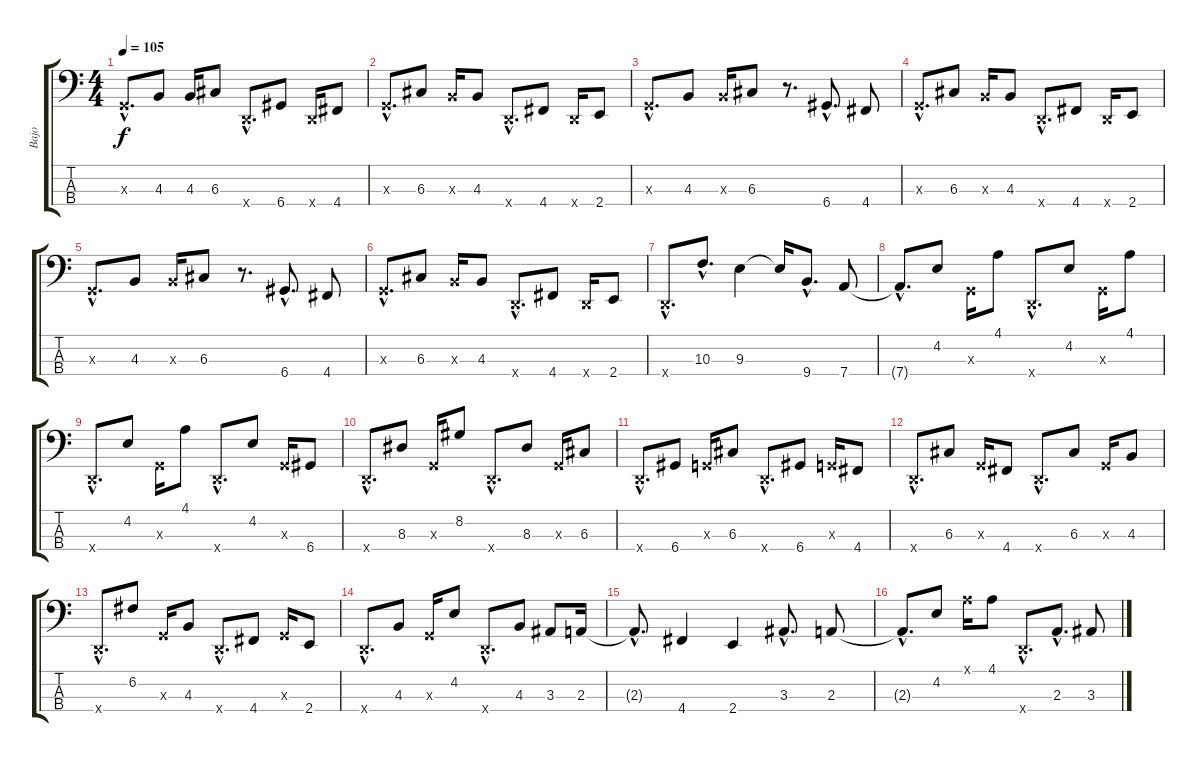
\track ("Bajo" "Bajo") {instrument electricbasspick}
\staff {score tabs}
\tuning (F2 C2 G1 D1) {hide}
\ts (4 4)
\tempo 105
\clef f4
\ks c
0.3{hac x}.8{d dy f} 4.3.8 4.3.16 6.3.8 0.4{hac x}.8{d} 6.4.8 0.4{x}.16 4.4.8 |
0.3{hac x}.8{d} 6.3.8 4.3{x}.16 4.3.8 0.4{hac x}.8{d} 4.4.8 0.4{x}.16 2.4.8 |
0.3{hac x}.8{d} 4.3.8 4.3{x}.16 6.3.8 r.8{d} 6.4{hac}.8{d} 4.4.8 |
0.3{hac x}.8{d} 6.3.8 4.3{x}.16 4.3.8 0.4{hac x}.8{d} 4.4.8 0.4{x}.16 2.4.8 |
0.3{hac x}.8{d} 4.3.8 4.3{x}.16 6.3.8 r.8{d} 6.4{hac}.8{d} 4.4.8 |
0.3{hac x}.8{d} 6.3.8 4.3{x}.16 4.3.8 0.4{hac x}.8{d} 4.4.8 0.4{x}.16 2.4.8 |
0.4{hac x}.8{d} 10.3{hac}.8{d} 9.3.4 9.3{t}.16 9.4{hac}.8{d} 7.4.8 |
7.4{hac t}.8{d} 4.2.8 0.3{x}.16 4.1.8 0.4{hac x}.8{d} 4.2.8 0.3{x}.16 4.1.8 |
0.4{hac x}.8{d} 4.2.8 0.3{x}.16 4.1.8 0.4{hac x}.8{d} 4.2.8 0.3{x}.16 6.4.8 |
0.4{hac x}.8{d} 8.3.8 0.3{x}.16 8.2.8 0.4{hac x}.8{d} 8.3.8 0.3{x}.16 6.3.8 |
0.4{hac x}.8{d} 6.4.8 0.3{x}.16 6.3.8 0.4{hac x}.8{d} 6.4.8 0.3{x}.16 4.4.8 |
0.4{hac x}.8{d} 6.3.8 0.3{x}.16 4.4.8 0.4{hac x}.8{d} 6.3.8 0.3{x}.16 4.3.8 |
0.4{hac x}.8{d} 6.2.8 0.3{x}.16 4.3.8 0.4{hac x}.8{d} 4.4.8 0.3{x}.16 2.4.8 |
0.4{hac x}.8{d} 4.3.8 0.3{x}.16 4.2.8 0.4{hac x}.8{d} 4.3.8 3.3.8 2.3.16 |
2.3{hac t}.8{d} 4.4.4 2.4.4 3.3{hac}.8{d} 2.3.8 |
2.3{hac t}.8{d} 4.2.8 4.1{x}.16 4.1.8 0.4{hac x}.8{d} 2.3{hac}.8{d} 3.3.8
